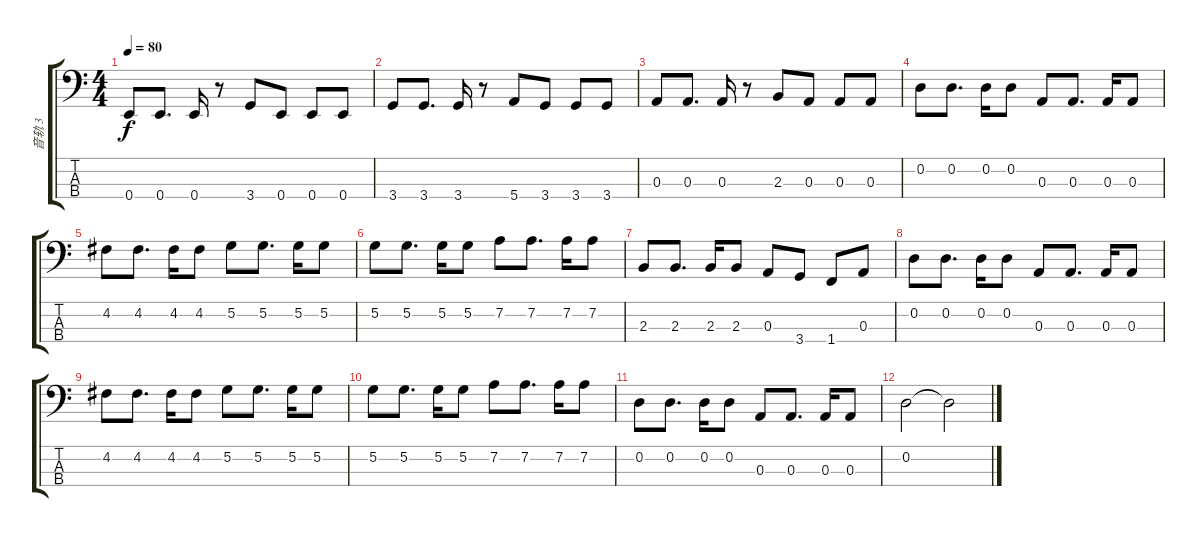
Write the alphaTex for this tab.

\track ("音轨 3" "音轨 3") {instrument electricbassfinger}
\staff {score tabs}
\tuning (G2 D2 A1 E1) {hide}
\ts (4 4)
\tempo 80
\clef f4
\ks c
0.4.8{dy f} 0.4.8{d} 0.4.16 r.8 3.4.8 0.4.8 0.4.8 0.4.8 |
3.4.8 3.4.8{d} 3.4.16 r.8 5.4.8 3.4.8 3.4.8 3.4.8 |
0.3.8 0.3.8{d} 0.3.16 r.8 2.3.8 0.3.8 0.3.8 0.3.8 |
0.2.8 0.2.8{d} 0.2.16 0.2.8 0.3.8 0.3.8{d} 0.3.16 0.3.8 |
4.2.8 4.2.8{d} 4.2.16 4.2.8 5.2.8 5.2.8{d} 5.2.16 5.2.8 |
5.2.8 5.2.8{d} 5.2.16 5.2.8 7.2.8 7.2.8{d} 7.2.16 7.2.8 |
2.3.8 2.3.8{d} 2.3.16 2.3.8 0.3.8 3.4.8 1.4.8 0.3.8 |
0.2.8 0.2.8{d} 0.2.16 0.2.8 0.3.8 0.3.8{d} 0.3.16 0.3.8 |
4.2.8{volume 12} 4.2.8{d volume 11} 4.2.16 4.2.8 5.2.8{volume 10} 5.2.8{d volume 10} 5.2.16 5.2.8 |
5.2.8{volume 9} 5.2.8{d volume 8} 5.2.16 5.2.8 7.2.8{volume 7} 7.2.8{d volume 6} 7.2.16 7.2.8 |
0.2.8{volume 5} 0.2.8{d volume 4} 0.2.16 0.2.8 0.3.8{volume 3} 0.3.8{d volume 2} 0.3.16 0.3.8 |
0.2.2{volume 1} 0.2{t}.2
